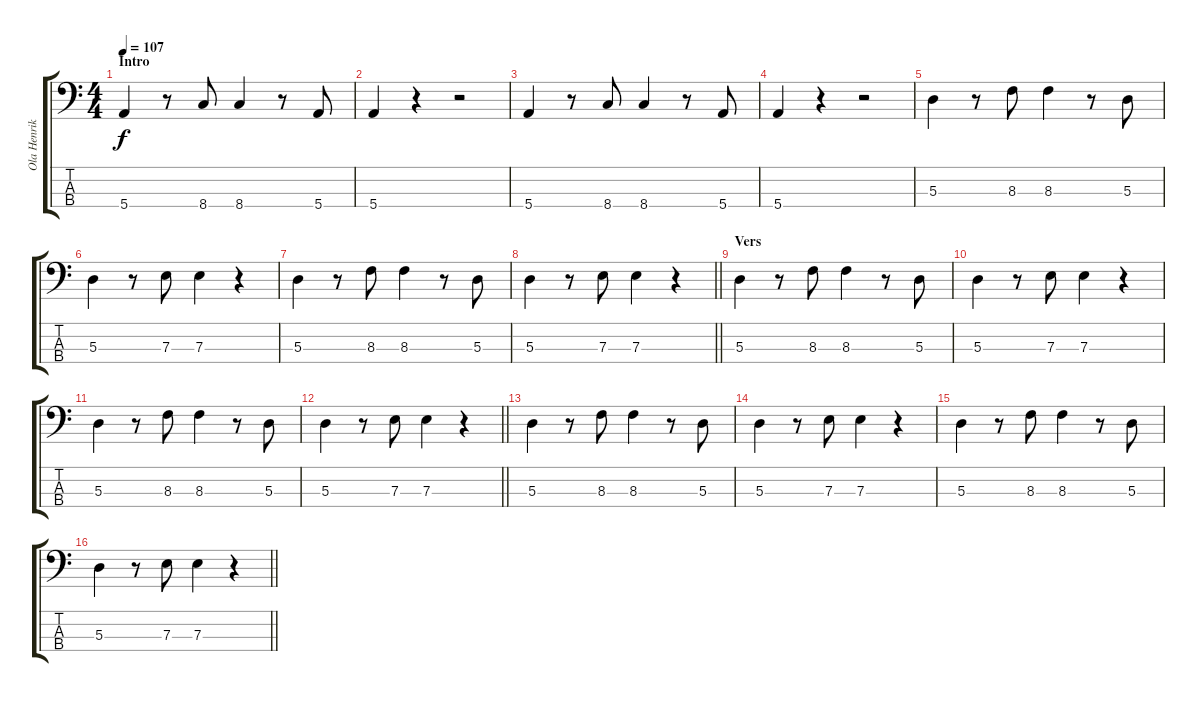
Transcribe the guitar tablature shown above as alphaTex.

\track ("Ola Henriksson" "Ola Henrik") {instrument electricbassfinger}
\staff {score tabs}
\tuning (G2 D2 A1 E1) {hide}
\ts (4 4)
\section ("" "Intro")
\tempo 107
\clef f4
\ks aminor
5.4.4{dy f instrument electricbassfinger} r.8 8.4.8 8.4.4 r.8 5.4.8 |
5.4.4 r.4 r.2 |
5.4.4 r.8 8.4.8 8.4.4 r.8 5.4.8 |
5.4.4 r.4 r.2 |
5.3.4 r.8 8.3.8 8.3.4 r.8 5.3.8 |
5.3.4 r.8 7.3.8 7.3.4 r.4 |
5.3.4 r.8 8.3.8 8.3.4 r.8 5.3.8 |
\barLineRight lightlight
5.3.4 r.8 7.3.8 7.3.4 r.4 |
\section ("" "Vers")
5.3.4 r.8 8.3.8 8.3.4 r.8 5.3.8 |
5.3.4 r.8 7.3.8 7.3.4 r.4 |
5.3.4 r.8 8.3.8 8.3.4 r.8 5.3.8 |
\barLineRight lightlight
5.3.4 r.8 7.3.8 7.3.4 r.4 |
5.3.4 r.8 8.3.8 8.3.4 r.8 5.3.8 |
5.3.4 r.8 7.3.8 7.3.4 r.4 |
5.3.4 r.8 8.3.8 8.3.4 r.8 5.3.8 |
\barLineRight lightlight
5.3.4 r.8 7.3.8 7.3.4 r.4
